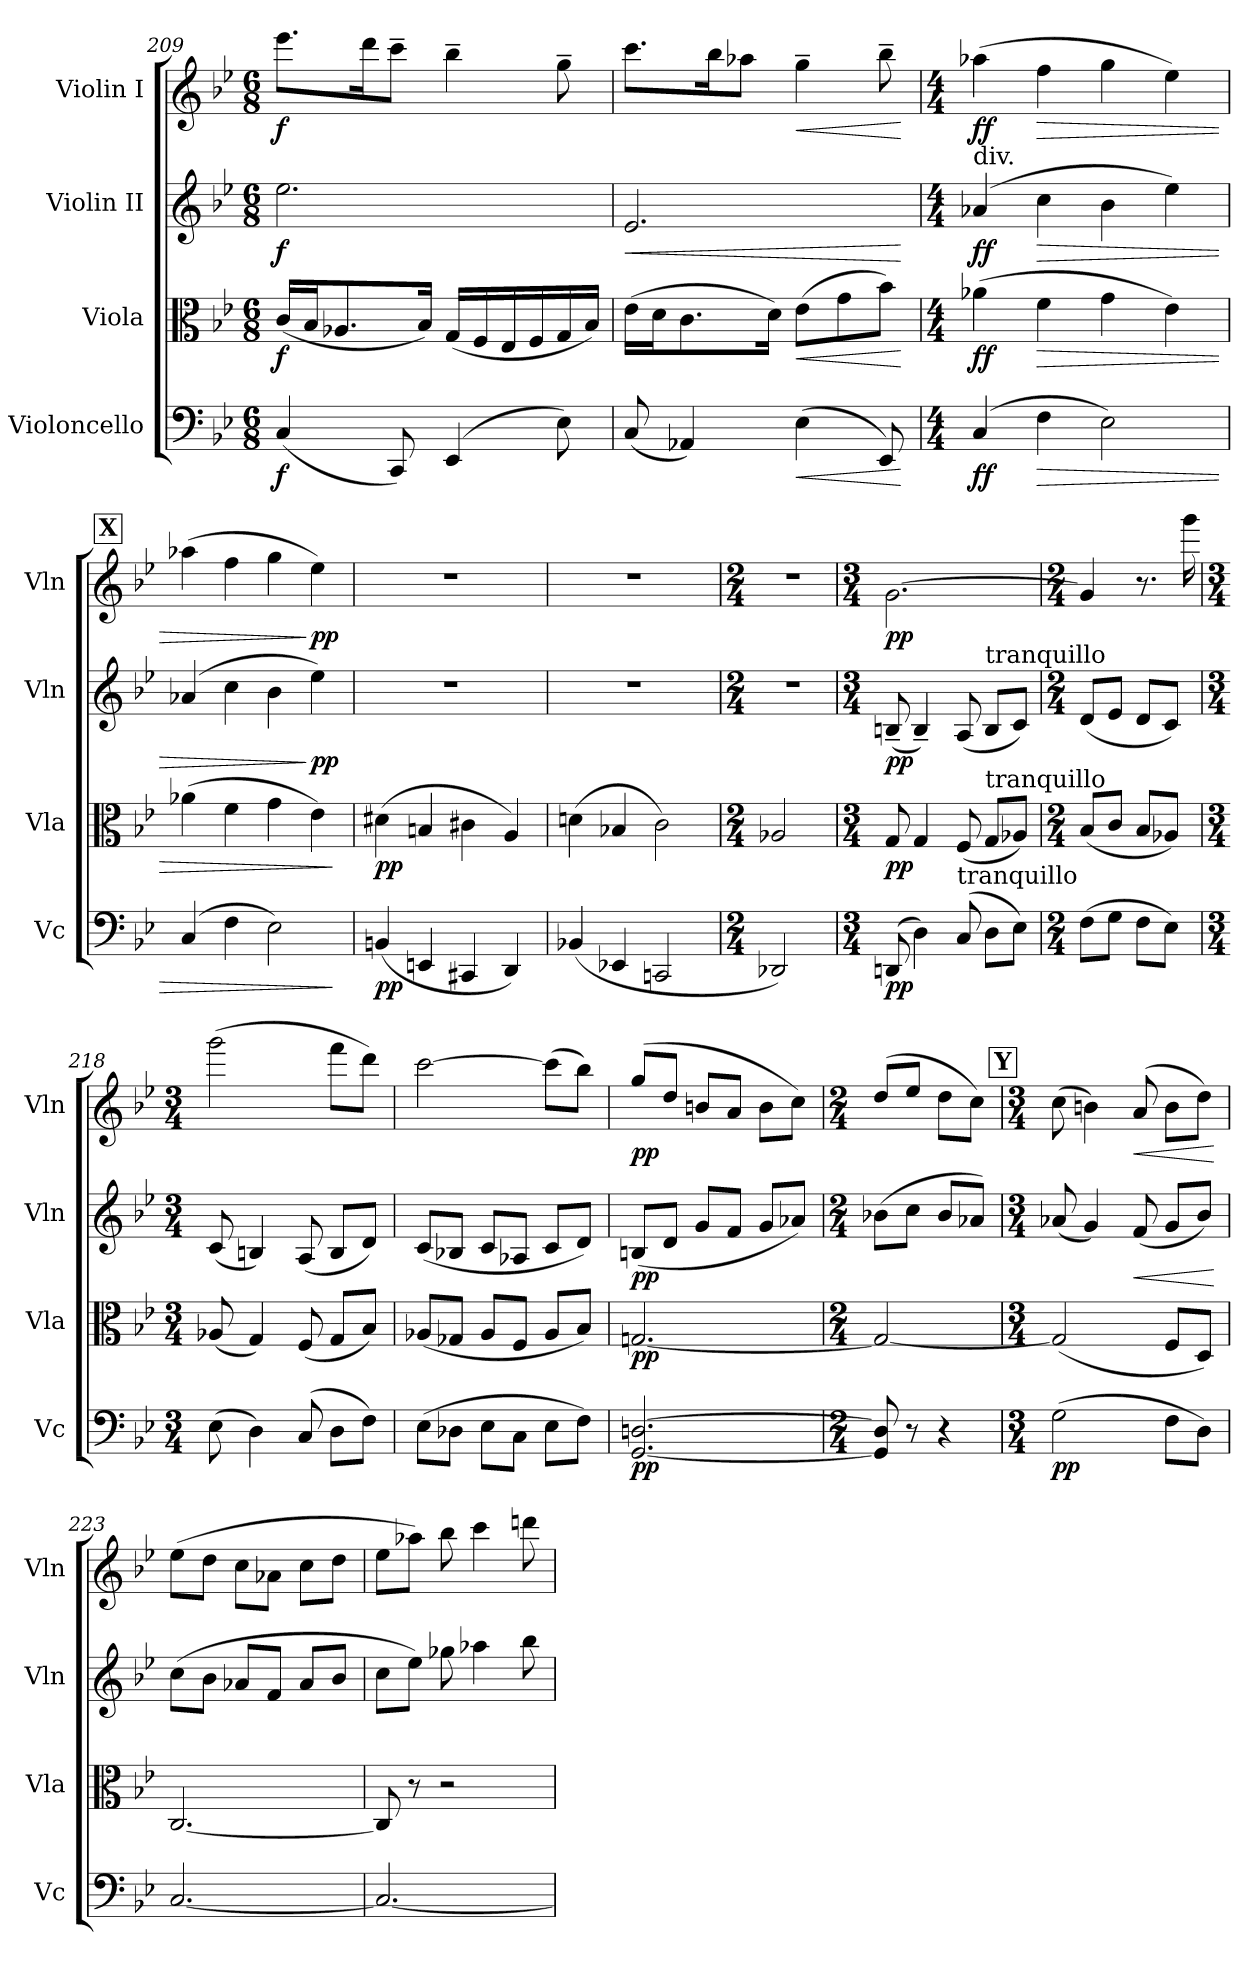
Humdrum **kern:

**kern	**dynam	**kern	**dynam	**kern	**dynam	**kern	**dynam
*part4	*part4	*part3	*part3	*part2	*part2	*part1	*part1
*staff4	*staff4	*staff3	*staff3	*staff2	*staff2	*staff1	*staff1
*I"Violoncello	*	*I"Viola	*	*I"Violin II	*	*I"Violin I	*
*I'Vc	*	*I'Vla	*	*I'Vln	*	*I'Vln	*
!!LO:LB:g=z
*clefF4	*	*clefC3	*	*clefG2	*	*clefG2	*
*k[b-e-]	*	*k[b-e-]	*	*k[b-e-]	*	*k[b-e-]	*
*M6/8	*	*M6/8	*	*M6/8	*	*M6/8	*
=209	=209	=209	=209	=209	=209	=209	=209
!	!LO:DY:b	!	!LO:DY:b	!	!LO:DY:b	!	!LO:DY:b
(4C/	f	(16c/LL	f	2.ee-\	f	8.eee-\L	f
.	.	16B-/J	.	.	.	.	.
.	.	8.A-X/	.	.	.	.	.
.	.	.	.	.	.	16ddd\K	.
8CC/)	.	.	.	.	.	8ccc~\J	.
.	.	16B-/Jk)	.	.	.	.	.
(4EE-/	.	(16G/LL	.	.	.	4bb-~\	.
.	.	16F/	.	.	.	.	.
.	.	16E-/	.	.	.	.	.
.	.	16F/	.	.	.	.	.
8E-\)	.	16G/	.	.	.	8gg~\	.
.	.	16B-/JJ)	.	.	.	.	.
=210	=210	=210	=210	=210	=210	=210	=210
!	!	!	!	!	!LO:HP:b	!	!
(8C/	.	(16e-\LL	.	2.e-/	<	8.ccc\L	.
.	.	16d\J	.	.	.	.	.
4AA-X/)	.	8.c\	.	.	.	.	.
.	.	.	.	.	.	16bb-\K	.
.	.	.	.	.	.	8aa-X\J	.
.	.	16d\Jk)	.	.	.	.	.
!	!LO:HP:b	!	!LO:HP:b	!	!	!	!LO:HP:b
(4E-\	<	(8e-\L	<	.	.	4gg~\	<
.	.	8g\	.	.	.	.	.
8EE-/)	.	8b-\J)	.	.	.	8bb-~\	.
.	[	.	[	.	[	.	[
=211	=211	=211	=211	=211	=211	=211	=211
*M4/4	*	*M4/4	*	*M4/4	*	*M4/4	*
!	!	!	!	!LO:TX:a:t=div.	!	!	!
!	!LO:DY:b	!	!LO:DY:b	!	!LO:DY:b	!	!LO:DY:b
(4C/	ff	(4a-X\	ff	(4a-X/	ff	(4aa-X\	ff
!	!LO:HP:b	!	!LO:HP:b	!	!LO:HP:b	!	!LO:HP:b
4F\	>	4f\	>	4cc\	>	4ff\	>
2E-\)	.	4g\	.	4b-\	.	4gg\	.
.	.	4e-\)	.	4ee-\)	.	4ee-\)	.
!!LO:REH:place=s1:a:B:fs=14:t=X
=212	=212	=212	=212	=212	=212	=212	=212
(4C/	.	(4a-X\	.	(4a-X/	.	(4aa-X\	.
4F\	.	4f\	.	4cc\	.	4ff\	.
2E-\)	.	4g\	.	4b-\	.	4gg\	.
!	!	!	!	!	!LO:DY:n=1:b	!	!LO:DY:n=1:b
.	.	4e-\)	.	4ee-\)	] pp	4ee-\)	] pp
.	]	.	]	.	.	.	.
=213	=213	=213	=213	=213	=213	=213	=213
!	!LO:DY:b	!	!LO:DY:b	!	!	!	!
(4BBn/	pp	(4d#X\	pp	1r	.	1r	.
4EEn/	.	4Bn/	.	.	.	.	.
4CC#X/	.	4c#X\	.	.	.	.	.
4DD/)	.	4A/)	.	.	.	.	.
!!LO:LB:g=z
=214	=214	=214	=214	=214	=214	=214	=214
(4BB-X/	.	(4dn\	.	1r	.	1r	.
4EE-X/	.	4B-X/	.	.	.	.	.
2CCn/	.	2c\)	.	.	.	.	.
=215	=215	=215	=215	=215	=215	=215	=215
*M2/4	*	*M2/4	*	*M2/4	*	*M2/4	*
2DD-X/)	.	2A-X/	.	2r	.	2r	.
=216	=216	=216	=216	=216	=216	=216	=216
*M3/4	*	*M3/4	*	*M3/4	*	*M3/4	*
!	!LO:DY:b	!	!LO:DY:b	!	!LO:DY:b	!	!LO:DY:b
(8DDn/	pp	8G/	pp	(8Bn~/	pp	[2.g\	pp
4D\)	.	4G/	.	4B~/)	.	.	.
!LO:TX:a:t=tranquillo	!	!	!	!	!	!	!
(8C/	.	(8F/	.	(8A/	.	.	.
!	!	!	!	!LO:TX:a:t=tranquillo	!	!	!
!	!	!LO:TX:a:t=tranquillo	!	!	!	!	!
8D\L	.	8G/L	.	8B/L	.	.	.
8E-\J)	.	8A-X/J)	.	8c/J)	.	.	.
=217	=217	=217	=217	=217	=217	=217	=217
*M2/4	*	*M2/4	*	*M2/4	*	*M2/4	*
(8F\L	.	(8B-/L	.	(8d/L	.	4g/]	.
8G\J	.	8c/J	.	8e-/J	.	.	.
8F\L	.	8B-/L	.	8d/L	.	8.r	.
8E-\J)	.	8A-X/J)	.	8c/J)	.	.	.
.	.	.	.	.	.	16ggg\	.
=218	=218	=218	=218	=218	=218	=218	=218
*M3/4	*	*M3/4	*	*M3/4	*	*M3/4	*
(8E-\	.	(8A-X/	.	(8c/	.	(2ggg\	.
4D\)	.	4G/)	.	4Bn/)	.	.	.
(8C/	.	(8F/	.	(8A/	.	.	.
8D\L	.	8G/L	.	8B/L	.	8fff\L	.
8F\J)	.	8B-/J)	.	8d/J)	.	8ddd\J)	.
!!LO:PB:g=z
=219	=219	=219	=219	=219	=219	=219	=219
(8E-\L	.	(8A-X/L	.	(8c/L	.	[2ccc\	.
8D-X\J	.	8G-X/J	.	8B-X/J	.	.	.
8E-\L	.	8A-/L	.	8c/L	.	.	.
8C\J	.	8F/J	.	8A-X/J	.	.	.
8E-\L	.	8A-/L	.	8c/L	.	(8ccc\L]	.
8F\J)	.	8B-/J)	.	8d/J)	.	8bb-\J)	.
=220	=220	=220	=220	=220	=220	=220	=220
!	!LO:DY:b	!	!LO:DY:b	!	!LO:DY:b	!	!LO:DY:b
[2.GG/ [2.Dn/	pp	[2.Gn/	pp	(8Bn/L	pp	(8gg/L	pp
.	.	.	.	8d/J	.	8dd/J	.
.	.	.	.	8g/L	.	8bn/L	.
.	.	.	.	8f/J	.	8a/J	.
.	.	.	.	8g/L	.	8b\L	.
.	.	.	.	8a-X/J)	.	8cc\J)	.
=221	=221	=221	=221	=221	=221	=221	=221
*M2/4	*	*M2/4	*	*M2/4	*	*M2/4	*
8GG/] 8D/]	.	2G/_	.	(8b-X\L	.	(8dd/L	.
8r	.	.	.	8cc\J	.	8ee-/J	.
4r	.	.	.	8b-/L	.	8dd\L	.
.	.	.	.	8a-X/J)	.	8cc\J)	.
!!LO:REH:place=s1:a:B:fs=14:t=Y
=222	=222	=222	=222	=222	=222	=222	=222
*M3/4	*	*M3/4	*	*M3/4	*	*M3/4	*
!	!LO:DY:b	!	!	!	!	!	!
(2G\	pp	(2G/]	.	(8a-X/	.	(8cc\	.
.	.	.	.	4g/)	.	4bn\)	.
!	!	!	!	!	!LO:HP:b	!	!LO:HP:b
.	.	.	.	(8f/	<	(8a/	<
8F\L	.	8F/L	.	8g/L	.	8b\L	.
8D\J)	.	8D/J)	.	8b-/J)	.	8dd\J)	.
.	.	.	.	.	[	.	[
=223	=223	=223	=223	=223	=223	=223	=223
[2.C/	.	[2.C/	.	(8cc\L	.	(8ee-\L	.
.	.	.	.	8b-\J	.	8dd\J	.
.	.	.	.	8a-X/L	.	8cc\L	.
.	.	.	.	8f/J	.	8a-X\J	.
.	.	.	.	8a-/L	.	8cc\L	.
.	.	.	.	8b-/J	.	8dd\J	.
!!LO:LB:g=z
=224	=224	=224	=224	=224	=224	=224	=224
2.C/_	.	8C/]	.	8cc\L	.	8ee-\L	.
.	.	8r	.	8ee-\J)	.	8aa-X\J)	.
.	.	2r	.	8gg-X\	.	8bb-\	.
.	.	.	.	4aa-X\	.	4ccc\	.
.	.	.	.	8bb-\	.	8dddn\	.
=	=	=	=	=	=	=	=
*-	*-	*-	*-	*-	*-	*-	*-
